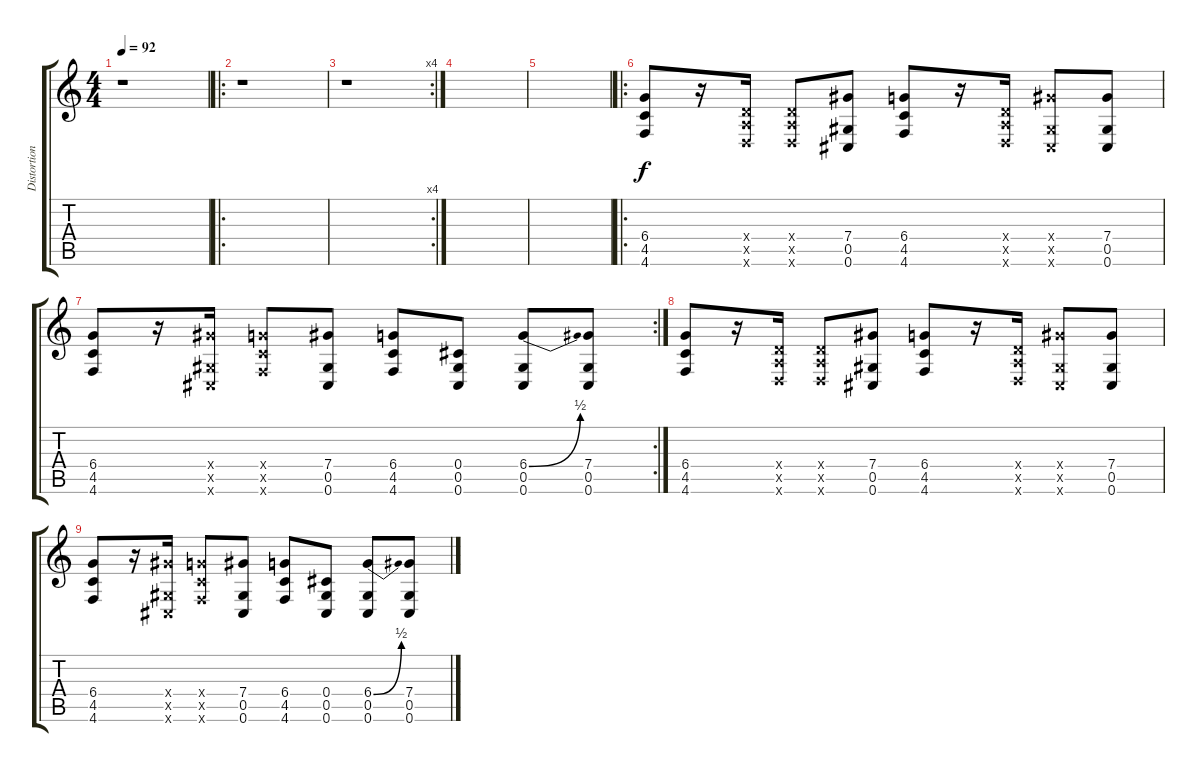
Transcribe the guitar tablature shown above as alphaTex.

\track ("Distortion Lead" "Distortion") {instrument distortionguitar}
\staff {score tabs}
\tuning (Db4 Ab3 F3 Db3 Ab2 Db2) {hide}
\ts (4 4)
\tempo 92
\clef g2
\ks c
r.1{dy f instrument distortionguitar} |
\ro
r.1 |
\rc 4
r.1 |
|
|
\ro
(6.4 4.5 4.6).8 r.16 (1.4{x} 1.5{x} 1.6{x}).16 (1.4{x} 1.5{x} 1.6{x}).8 (7.4 0.5 0.6).8 (6.4 4.5 4.6).8 r.16 (1.4{x} 1.5{x} 1.6{x}).16 (7.4{x} 0.5{x} 0.6{x}).8 (7.4 0.5 0.6).8 |
\rc 2
(6.4 4.5 4.6).8 r.16 (7.4{x} 0.5{x} 0.6{x}).16 (6.4{x} 4.5{x} 4.6{x}).8 (7.4 0.5 0.6).8 (6.4 4.5 4.6).8 (0.4 0.5 0.6).8 (6.4{be (bend 0 0 60 2)} 0.5 0.6).8 (7.4 0.5 0.6).8 |
(6.4 4.5 4.6).8 r.16 (1.4{x} 1.5{x} 1.6{x}).16 (1.4{x} 1.5{x} 1.6{x}).8 (7.4 0.5 0.6).8 (6.4 4.5 4.6).8 r.16 (1.4{x} 1.5{x} 1.6{x}).16 (7.4{x} 0.5{x} 0.6{x}).8 (7.4 0.5 0.6).8 |
(6.4 4.5 4.6).8 r.16 (7.4{x} 0.5{x} 0.6{x}).16 (6.4{x} 4.5{x} 4.6{x}).8 (7.4 0.5 0.6).8 (6.4 4.5 4.6).8 (0.4 0.5 0.6).8 (6.4{be (bend 0 0 60 2)} 0.5 0.6).8 (7.4 0.5 0.6).8
